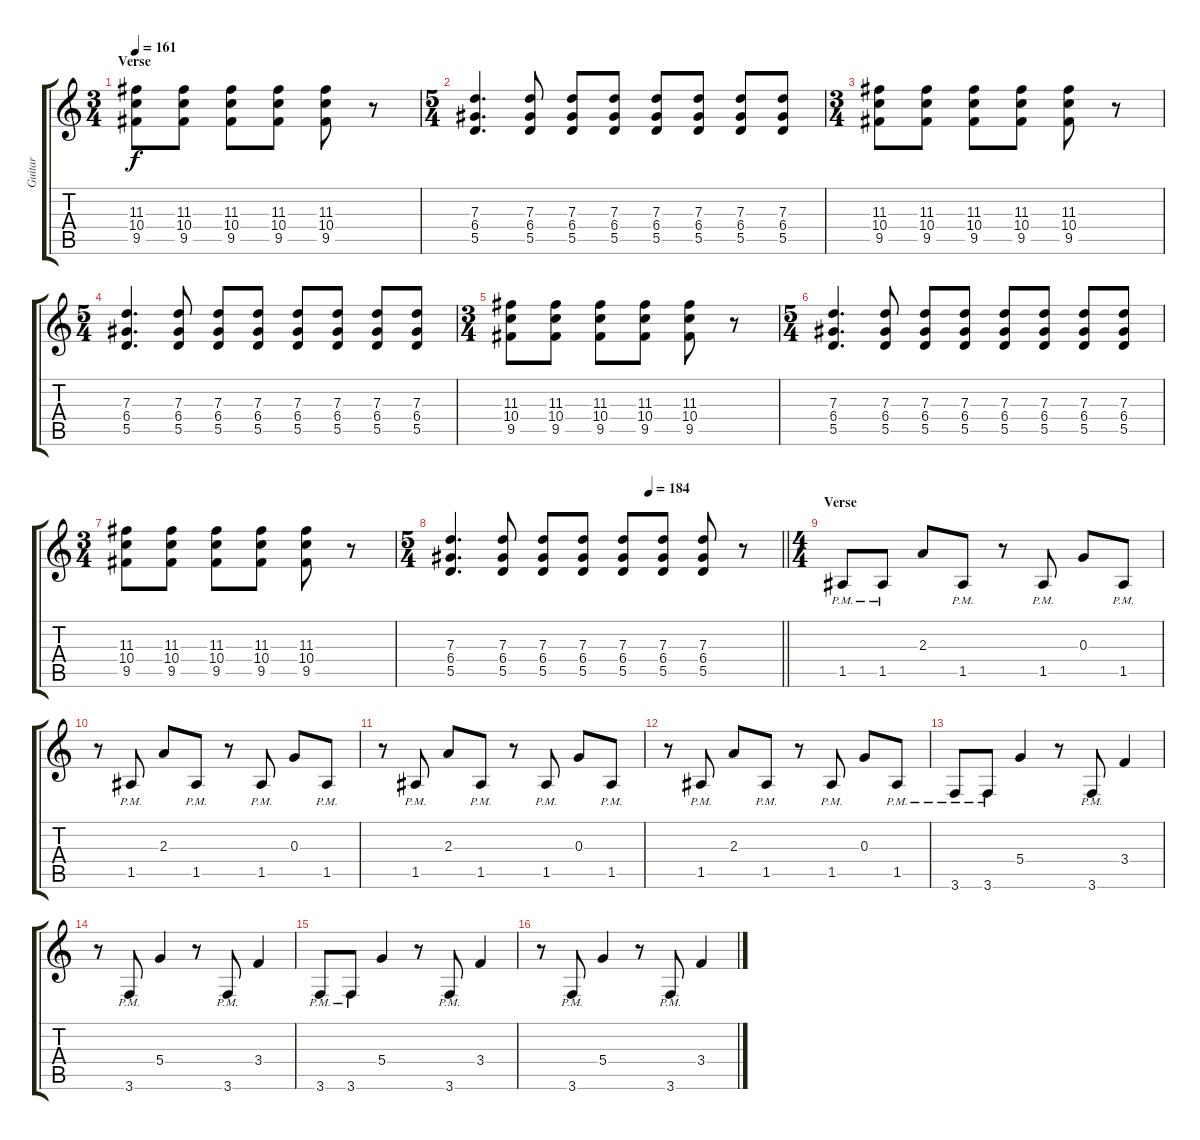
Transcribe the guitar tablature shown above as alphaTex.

\track ("Guitar" "Guitar") {instrument distortionguitar}
\staff {score tabs}
\tuning (E4 B3 G3 D3 A2 D2) {hide}
\ts (3 4)
\section ("" "Verse")
\tempo 161
\clef g2
\ks c
(11.3 10.4 9.5).8{dy f} (11.3 10.4 9.5).8 (11.3 10.4 9.5).8 (11.3 10.4 9.5).8 (11.3 10.4 9.5).8 r.8 |
\ts (5 4)
(7.3 6.4 5.5).4{d} (7.3 6.4 5.5).8 (7.3 6.4 5.5).8 (7.3 6.4 5.5).8 (7.3 6.4 5.5).8 (7.3 6.4 5.5).8 (7.3 6.4 5.5).8 (7.3 6.4 5.5).8 |
\ts (3 4)
(11.3 10.4 9.5).8 (11.3 10.4 9.5).8 (11.3 10.4 9.5).8 (11.3 10.4 9.5).8 (11.3 10.4 9.5).8 r.8 |
\ts (5 4)
(7.3 6.4 5.5).4{d} (7.3 6.4 5.5).8 (7.3 6.4 5.5).8 (7.3 6.4 5.5).8 (7.3 6.4 5.5).8 (7.3 6.4 5.5).8 (7.3 6.4 5.5).8 (7.3 6.4 5.5).8 |
\ts (3 4)
(11.3 10.4 9.5).8 (11.3 10.4 9.5).8 (11.3 10.4 9.5).8 (11.3 10.4 9.5).8 (11.3 10.4 9.5).8 r.8 |
\ts (5 4)
(7.3 6.4 5.5).4{d} (7.3 6.4 5.5).8 (7.3 6.4 5.5).8 (7.3 6.4 5.5).8 (7.3 6.4 5.5).8 (7.3 6.4 5.5).8 (7.3 6.4 5.5).8 (7.3 6.4 5.5).8 |
\ts (3 4)
(11.3 10.4 9.5).8 (11.3 10.4 9.5).8 (11.3 10.4 9.5).8 (11.3 10.4 9.5).8 (11.3 10.4 9.5).8 r.8 |
\ts (5 4)
\tempo (184 0.6)
\barLineRight lightlight
(7.3 6.4 5.5).4{d} (7.3 6.4 5.5).8 (7.3 6.4 5.5).8 (7.3 6.4 5.5).8 (7.3 6.4 5.5).8 (7.3 6.4 5.5).8 (7.3 6.4 5.5).8 r.8 |
\ts (4 4)
\section ("" "Verse")
1.5{pm}.8 1.5{pm}.8 2.3.8 1.5{pm}.8 r.8 1.5{pm}.8 0.3.8 1.5{pm}.8 |
r.8 1.5{pm}.8 2.3.8 1.5{pm}.8 r.8 1.5{pm}.8 0.3.8 1.5{pm}.8 |
r.8 1.5{pm}.8 2.3.8 1.5{pm}.8 r.8 1.5{pm}.8 0.3.8 1.5{pm}.8 |
r.8 1.5{pm}.8 2.3.8 1.5{pm}.8 r.8 1.5{pm}.8 0.3.8 1.5{pm}.8 |
3.6{pm}.8 3.6{pm}.8 5.4.4 r.8 3.6{pm}.8 3.4.4 |
r.8 3.6{pm}.8 5.4.4 r.8 3.6{pm}.8 3.4.4 |
3.6{pm}.8 3.6{pm}.8 5.4.4 r.8 3.6{pm}.8 3.4.4 |
r.8 3.6{pm}.8 5.4.4 r.8 3.6{pm}.8 3.4.4
